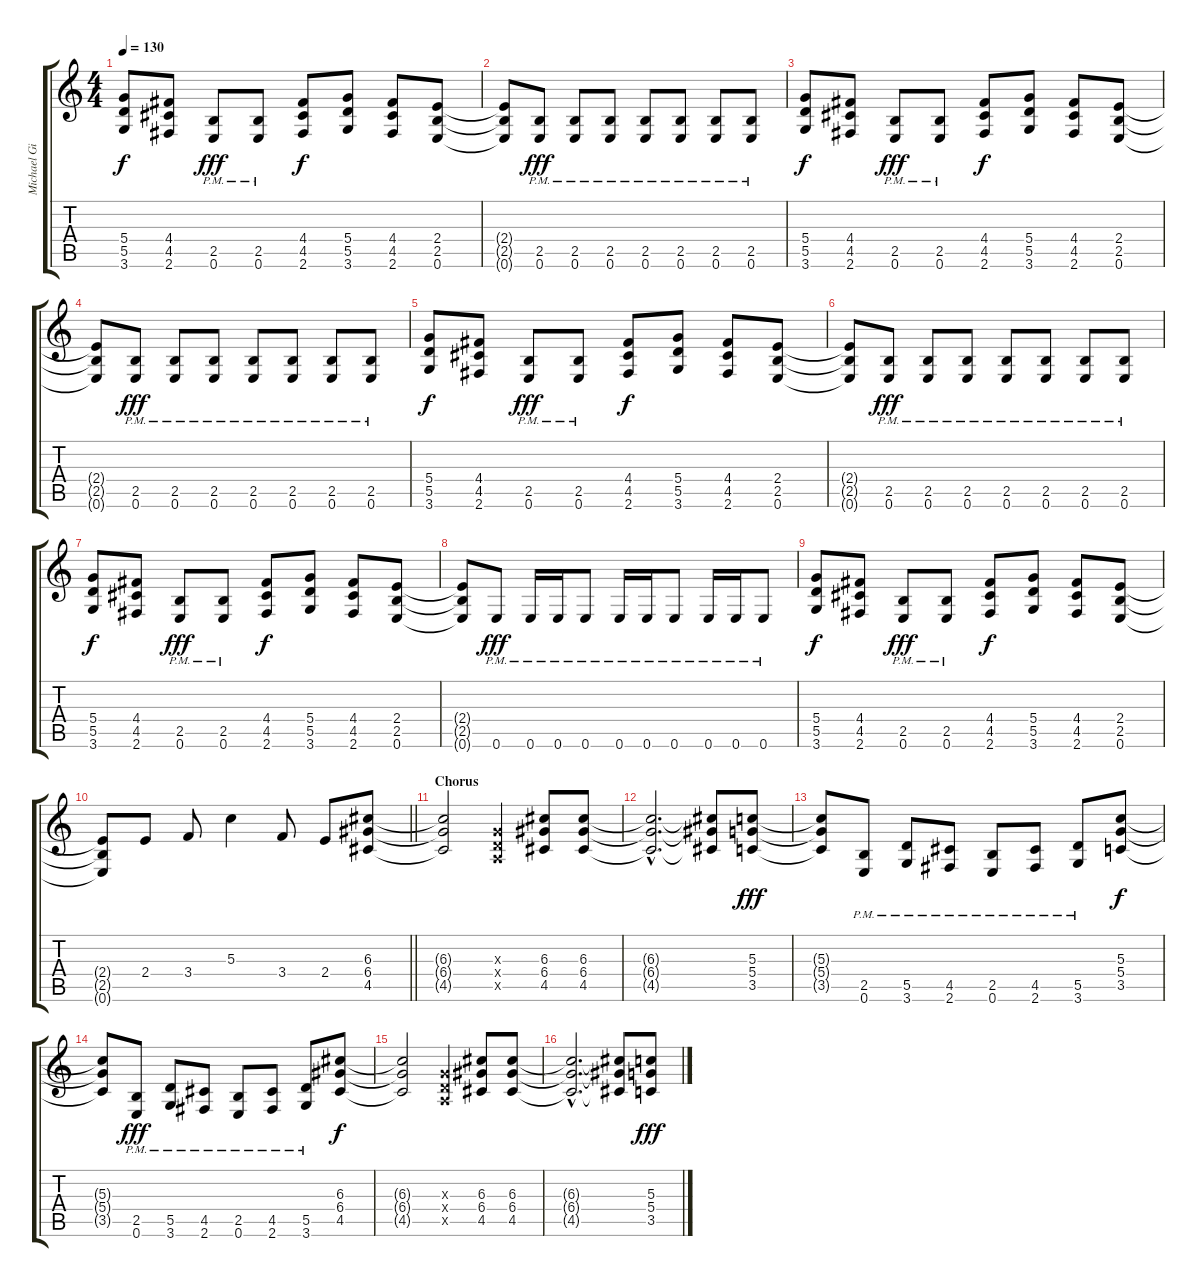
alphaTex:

\track ("Michael Gilbert" "Michael Gi") {instrument electricguitarclean}
\staff {score tabs}
\tuning (E4 B3 G3 D3 A2 E2) {hide}
\ts (4 4)
\tempo 130
\clef g2
\ks c
(5.4 5.5 3.6).8{dy f} (4.4 4.5 2.6).8 (2.5{pm} 0.6{pm}).8{dy fff} (2.5{pm} 0.6{pm}).8 (4.4 4.5 2.6).8{dy f} (5.4 5.5 3.6).8 (4.4 4.5 2.6).8 (2.4 2.5 0.6).8 |
(2.4{t} 2.5{t} 0.6{t}).8 (2.5{pm} 0.6{pm}).8{dy fff} (2.5{pm} 0.6{pm}).8 (2.5{pm} 0.6{pm}).8 (2.5{pm} 0.6{pm}).8 (2.5{pm} 0.6{pm}).8 (2.5{pm} 0.6{pm}).8 (2.5{pm} 0.6{pm}).8 |
(5.4 5.5 3.6).8{dy f} (4.4 4.5 2.6).8 (2.5{pm} 0.6{pm}).8{dy fff} (2.5{pm} 0.6{pm}).8 (4.4 4.5 2.6).8{dy f} (5.4 5.5 3.6).8 (4.4 4.5 2.6).8 (2.4 2.5 0.6).8 |
(2.4{t} 2.5{t} 0.6{t}).8 (2.5{pm} 0.6{pm}).8{dy fff} (2.5{pm} 0.6{pm}).8 (2.5{pm} 0.6{pm}).8 (2.5{pm} 0.6{pm}).8 (2.5{pm} 0.6{pm}).8 (2.5{pm} 0.6{pm}).8 (2.5{pm} 0.6{pm}).8 |
(5.4 5.5 3.6).8{dy f} (4.4 4.5 2.6).8 (2.5{pm} 0.6{pm}).8{dy fff} (2.5{pm} 0.6{pm}).8 (4.4 4.5 2.6).8{dy f} (5.4 5.5 3.6).8 (4.4 4.5 2.6).8 (2.4 2.5 0.6).8 |
(2.4{t} 2.5{t} 0.6{t}).8 (2.5{pm} 0.6{pm}).8{dy fff} (2.5{pm} 0.6{pm}).8 (2.5{pm} 0.6{pm}).8 (2.5{pm} 0.6{pm}).8 (2.5{pm} 0.6{pm}).8 (2.5{pm} 0.6{pm}).8 (2.5{pm} 0.6{pm}).8 |
(5.4 5.5 3.6).8{dy f} (4.4 4.5 2.6).8 (2.5{pm} 0.6{pm}).8{dy fff} (2.5{pm} 0.6{pm}).8 (4.4 4.5 2.6).8{dy f} (5.4 5.5 3.6).8 (4.4 4.5 2.6).8 (2.4 2.5 0.6).8 |
(2.4{t} 2.5{t} 0.6{t}).8 0.6{pm}.8{dy fff} 0.6{pm}.16 0.6{pm}.16 0.6{pm}.8 0.6{pm}.16 0.6{pm}.16 0.6{pm}.8 0.6{pm}.16 0.6{pm}.16 0.6{pm}.8 |
(5.4 5.5 3.6).8{dy f} (4.4 4.5 2.6).8 (2.5{pm} 0.6{pm}).8{dy fff} (2.5{pm} 0.6{pm}).8 (4.4 4.5 2.6).8{dy f} (5.4 5.5 3.6).8 (4.4 4.5 2.6).8 (2.4 2.5 0.6).8 |
\barLineRight lightlight
(2.4{t} 2.5{t} 0.6{t}).8 2.4.8 3.4.8 5.3.4 3.4.8 2.4.8 (6.3 6.4 4.5).8 |
\section ("" "Chorus")
(6.3{t} 6.4{t} 4.5{t}).2 (0.3{x} 0.4{x} 0.5{x}).4 (6.3 6.4 4.5).8 (6.3 6.4 4.5).8 |
(6.3{hac t} 6.4{hac t} 4.5{hac t}).2{d} (6.3{t} 6.4{t} 4.5{t}).8 (5.3 5.4 3.5).8{dy fff} |
(5.3{t} 5.4{t} 3.5{t}).8 (2.5{pm} 0.6{pm}).8 (5.5{pm} 3.6{pm}).8 (4.5{pm} 2.6{pm}).8 (2.5{pm} 0.6{pm}).8 (4.5{pm} 2.6{pm}).8 (5.5{pm} 3.6{pm}).8 (5.3 5.4 3.5).8{dy f} |
(5.3{t} 5.4{t} 3.5{t}).8 (2.5{pm} 0.6{pm}).8{dy fff} (5.5{pm} 3.6{pm}).8 (4.5{pm} 2.6{pm}).8 (2.5{pm} 0.6{pm}).8 (4.5{pm} 2.6{pm}).8 (5.5{pm} 3.6{pm}).8 (6.3 6.4 4.5).8{dy f} |
(6.3{t} 6.4{t} 4.5{t}).2 (0.3{x} 0.4{x} 0.5{x}).4 (6.3 6.4 4.5).8 (6.3 6.4 4.5).8 |
(6.3{hac t} 6.4{hac t} 4.5{hac t}).2{d} (6.3{t} 6.4{t} 4.5{t}).8 (5.3 5.4 3.5).8{dy fff}
